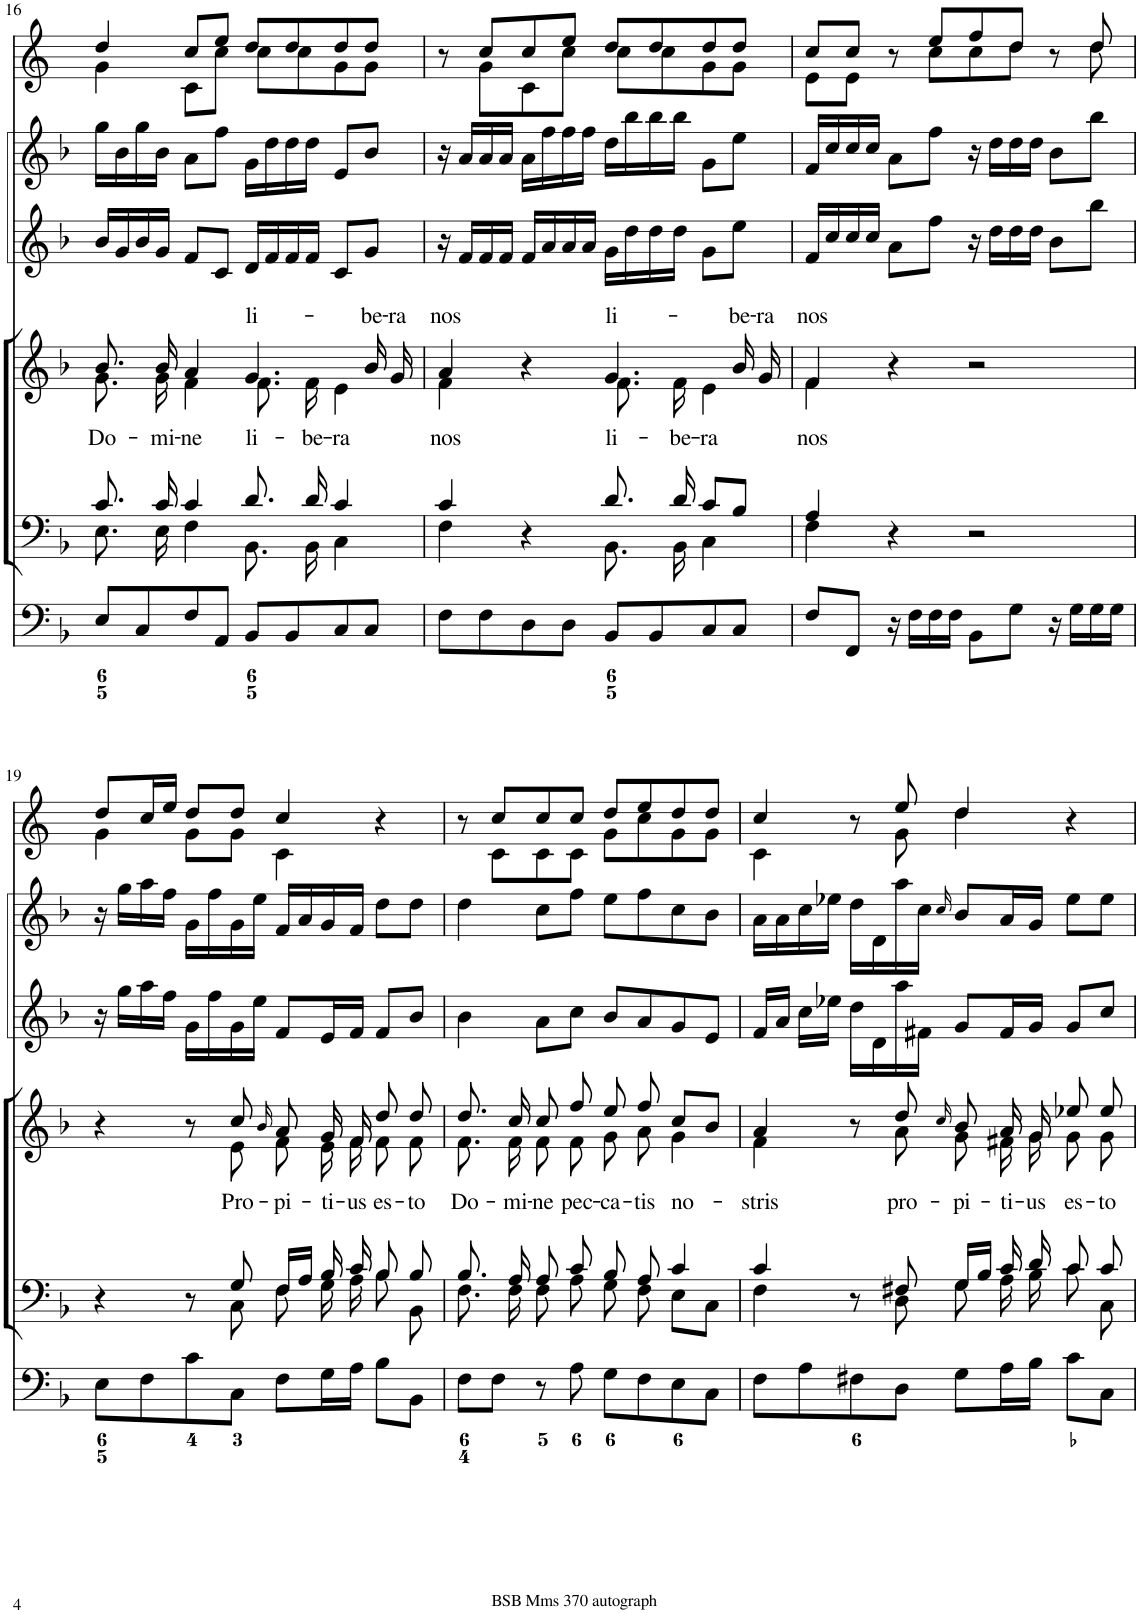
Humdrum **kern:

**kern	**kern	**kern	**text	**kern	**kern	**kern
*part6	*part5	*part4	*part4	*part3	*part2	*part1
*staff6	*staff5	*staff4	*staff4	*staff3	*staff2	*staff1
*I"Organ	*I"Voice	*I"Voice	*	*I"Violin	*I"Violini	*I"Corni in F
*	*	*	*	*I'Vln	*I'Vln	*
!!LO:PB:g=z
*clefF4	*clefF4	*clefG2	*	*clefG2	*clefG2	*clefG2
*	*	*	*	*	*	*Trd4c7
*k[b-]	*k[b-]	*k[b-]	*	*k[b-]	*k[b-]	*k[]
*M4/4	*M4/4	*M4/4	*	*M4/4	*M4/4	*M4/4
*met(c)	*met(c)	*met(c)	*	*met(c)	*met(c)	*met(c)
=16	=16	=16	=16	=16	=16	=16
*	*^	*	*	*	*	*
!	!	!	!	!LO:LY:b	!	!	!
*	*	*	*^	*	*	*	*^
8E/L	8.c/	8.E\	8.b-/	8.g\	Do-	16b-/LL	16gg\LL	4dd/	4g\
.	.	.	.	.	.	16g/	16b-\	.	.
8C/	.	.	.	.	.	16b-/	16gg\	.	.
!	!	!	!	!	!LO:LY:b	!	!	!	!
.	16c/	16E\	16b-/	16g\	-mi-	16g/JJ	16b-\JJ	.	.
!	!	!	!	!	!LO:LY:b	!	!	!	!
8F/	4c/	4F\	4a/	4f\	-ne	8f/L	8a\L	8cc/L	8c\L
8AA/J	.	.	.	.	.	8c/J	8ff\J	8ee/J	8cc\J
!	!	!	!	!	!LO:LY:a	!	!	!	!
!	!	!	!	!	!LO:LY:b	!	!	!	!
8BB-/L	8.d/	8.BB-\	4.g/	8.f\	li-	16d/LL	16g\LL	8dd/L	8cc\L
.	.	.	.	.	.	16f/	16dd\	.	.
8BB-/	.	.	.	.	.	16f/	16dd\	8dd/	8cc\
!	!	!	!	!	!LO:LY:b	!	!	!	!
.	16d/	16BB-\	.	16f\	-be-	16f/JJ	16dd\JJ	.	.
!	!	!	!	!	!LO:LY:b	!	!	!	!
8C/	4c/	4C\	.	4e\	-ra	8c/L	8e/L	8dd/	8g\
!	!	!	!	!	!LO:LY:a	!	!	!	!
8C/J	.	.	16b-/	.	-be-	8g/J	8b-/J	8dd/J	8g\J
!	!	!	!	!	!LO:LY:a	!	!	!	!
.	.	.	16g/	.	-ra	.	.	.	.
=17	=17	=17	=17	=17	=17	=17	=17	=17	=17
!	!	!	!	!	!LO:LY:a	!	!	!	!
!	!	!	!	!	!LO:LY:b	!	!	!	!
8F\L	4c/	4F\	4a/	4f\	nos	16r	16r	8r	8ryy
.	.	.	.	.	.	16f/LL	16a/LL	.	.
8F\	.	.	.	.	.	16f/	16a/	8cc/L	8g\L
.	.	.	.	.	.	16f/JJ	16a/JJ	.	.
8D\	4r	4ryy	4r	4ryy	.	16f/LL	16a\LL	8cc/	8c\
.	.	.	.	.	.	16a/	16ff\	.	.
8D\J	.	.	.	.	.	16a/	16ff\	8ee/J	8cc\J
.	.	.	.	.	.	16a/JJ	16ff\JJ	.	.
!	!	!	!	!	!LO:LY:a	!	!	!	!
!	!	!	!	!	!LO:LY:b	!	!	!	!
8BB-/L	8.d/	8.BB-\	4.g/	8.f\	li-	16g\LL	16dd\LL	8dd/L	8cc\L
.	.	.	.	.	.	16dd\	16bb-\	.	.
8BB-/	.	.	.	.	.	16dd\	16bb-\	8dd/	8cc\
!	!	!	!	!	!LO:LY:b	!	!	!	!
.	16d/	16BB-\	.	16f\	-be-	16dd\JJ	16bb-\JJ	.	.
!	!	!	!	!	!LO:LY:b	!	!	!	!
8C/	8c/L	4C\	.	4e\	-ra	8g\L	8g\L	8dd/	8g\
!	!	!	!	!	!LO:LY:a	!	!	!	!
8C/J	8B-/J	.	16b-/	.	-be-	8ee\J	8ee\J	8dd/J	8g\J
!	!	!	!	!	!LO:LY:a	!	!	!	!
.	.	.	16g/	.	-ra	.	.	.	.
=18	=18	=18	=18	=18	=18	=18	=18	=18	=18
!	!	!	!	!	!LO:LY:a	!	!	!	!
!	!	!	!	!	!LO:LY:b	!	!	!	!
8F/L	4A/	4F\	4f/	4f\	nos	16f/LL	16f/LL	8cc/L	8e\L
.	.	.	.	.	.	16cc/	16cc/	.	.
8FF/J	.	.	.	.	.	16cc/	16cc/	8cc/J	8e\J
.	.	.	.	.	.	16cc/JJ	16cc/JJ	.	.
16r	4r	2.ryy	4r	2.ryy	.	8a\L	8a\L	8r	8ryy
16F\LL	.	.	.	.	.	.	.	.	.
16F\	.	.	.	.	.	8ff\J	8ff\J	8ee/L	8cc\L
16F\JJ	.	.	.	.	.	.	.	.	.
8BB-\L	2r	.	2r	.	.	16r	16r	8ff/	8cc\
.	.	.	.	.	.	16dd\LL	16dd\LL	.	.
8G\J	.	.	.	.	.	16dd\	16dd\	8dd/J	8dd\J
.	.	.	.	.	.	16dd\JJ	16dd\JJ	.	.
16r	.	.	.	.	.	8b-\L	8b-\L	8r	8ryy
16G\LL	.	.	.	.	.	.	.	.	.
16G\	.	.	.	.	.	8bb-\J	8bb-\J	8dd/	8dd\
16G\JJ	.	.	.	.	.	.	.	.	.
!!LO:LB:g=z	!!
=19	=19	=19	=19	=19	=19	=19	=19	=19	=19
8E\L	4r	4.ryy	4r	4.ryy	.	16r	16r	8dd/L	4g\
.	.	.	.	.	.	16gg\LL	16gg\LL	.	.
8F\	.	.	.	.	.	16aa\	16aa\	16cc/L	.
.	.	.	.	.	.	16ff\JJ	16ff\JJ	16ee/JJ	.
8c\	8r	.	8r	.	.	16g\LL	16g\LL	8dd/L	8g\L
.	.	.	.	.	.	16ff\	16ff\	.	.
!	!	!	!	!	!LO:LY:b	!	!	!	!
8C\J	8G/	8C\	8cc/	8e\	Pro-	16g\	16g\	8dd/J	8g\J
.	.	.	.	.	.	16ee\JJ	16ee\JJ	.	.
.	.	.	16qb-/	.	.	.	.	.	.
!	!	!	!	!	!LO:LY:b	!	!	!	!
8F\L	16F/LL	8F\	8a/	8f\	-pi-	8f/L	16f/LL	4cc/	4c\
.	16A/JJ	.	.	.	.	.	16a/	.	.
!	!	!	!	!	!LO:LY:b	!	!	!	!
16G\L	16B-/	16G\	16g/	16e\	-ti-	16e/L	16g/	.	.
!	!	!	!	!	!LO:LY:b	!	!	!	!
16A\JJ	16c/	16A\	16f/	16f\	-us	16f/JJ	16f/JJ	.	.
!	!	!	!	!	!LO:LY:b	!	!	!	!
8B-\L	8B-/	8B-\	8dd/	8f\	es-	8f/L	8dd\L	4r	4ryy
!	!	!	!	!	!LO:LY:b	!	!	!	!
8BB-\J	8B-/	8BB-\	8dd/	8f\	-to	8b-/J	8dd\J	.	.
=20	=20	=20	=20	=20	=20	=20	=20	=20	=20
!	!	!	!	!	!LO:LY:b	!	!	!	!
8F\L	8.B-/	8.F\	8.dd/	8.f\	Do-	4b-\	4dd\	8r	8ryy
8F\J	.	.	.	.	.	.	.	8cc/L	8c\L
!	!	!	!	!	!LO:LY:b	!	!	!	!
.	16A/	16F\	16cc/	16f\	-mi-	.	.	.	.
!	!	!	!	!	!LO:LY:b	!	!	!	!
8r	8A/	8F\	8cc/	8f\	-ne	8a\L	8cc\L	8cc/	8c\
!	!	!	!	!	!LO:LY:b	!	!	!	!
8A\	8c/	8A\	8ff/	8f\	pec-	8cc\J	8ff\J	8cc/J	8c\J
!	!	!	!	!	!LO:LY:b	!	!	!	!
8G\L	8B-/	8G\	8ee/	8g\	-ca-	8b-/L	8ee\L	8dd/L	8g\L
!	!	!	!	!	!LO:LY:b	!	!	!	!
8F\	8A/	8F\	8ff/	8a\	-tis	8a/	8ff\	8ee/	8cc\
!	!	!	!	!	!LO:LY:b	!	!	!	!
8E\	4c/	8E\L	8cc/L	4g\	no-	8g/	8cc\	8dd/	8g\
8C\J	.	8C\J	8b-/J	.	.	8e/J	8b-\J	8dd/J	8g\J
=21	=21	=21	=21	=21	=21	=21	=21	=21	=21
!	!	!	!	!	!LO:LY:b	!	!	!	!
8F\L	4c/	4F\	4a/	4f\	-stris	16f/LL	16a\LL	4cc/	4c\
.	.	.	.	.	.	16a/JJ	16a\	.	.
8A\	.	.	.	.	.	16cc\LL	16cc\	.	.
.	.	.	.	.	.	16ee-X\JJ	16ee-X\JJ	.	.
8F#X\	8r	8ryy	8r	8ryy	.	16dd\LL	16dd\LL	8r	8ryy
.	.	.	.	.	.	16d\	16d\	.	.
!	!	!	!	!	!LO:LY:b	!	!	!	!
8D\J	8F#X/	8D\	8dd/	8a\	pro-	16aa\	16aa\	8ee/	8g\
.	.	.	.	.	.	16f#X\JJ	16cc\JJ	.	.
.	.	.	16qcc/	.	.	.	16qcc/	.	.
!	!	!	!	!	!LO:LY:b	!	!	!	!
8G\L	16G/LL	8G\	8b-/	8g\	-pi-	8g/L	8b-/L	4dd/	4dd\
.	16B-/JJ	.	.	.	.	.	.	.	.
!	!	!	!	!	!LO:LY:b	!	!	!	!
16A\L	16c/	16A\	16a/	16f#X\	-ti-	16f#/L	16a/L	.	.
!	!	!	!	!	!LO:LY:b	!	!	!	!
16B-\JJ	16d/	16B-\	16g/	16g\	-us	16g/JJ	16g/JJ	.	.
!	!	!	!	!	!LO:LY:b	!	!	!	!
8c\L	8c/	8c\	8ee-X/	8g\	es-	8g/L	8ee-\L	4r	4ryy
!	!	!	!	!	!LO:LY:b	!	!	!	!
8C\J	8c/	8C\	8ee-/	8g\	-to	8cc/J	8ee-\J	.	.
*	*v	*v	*	*	*	*	*	*v	*v
*	*	*v	*v	*	*	*	*
=	=	=	=	=	=	=
*-	*-	*-	*-	*-	*-	*-
